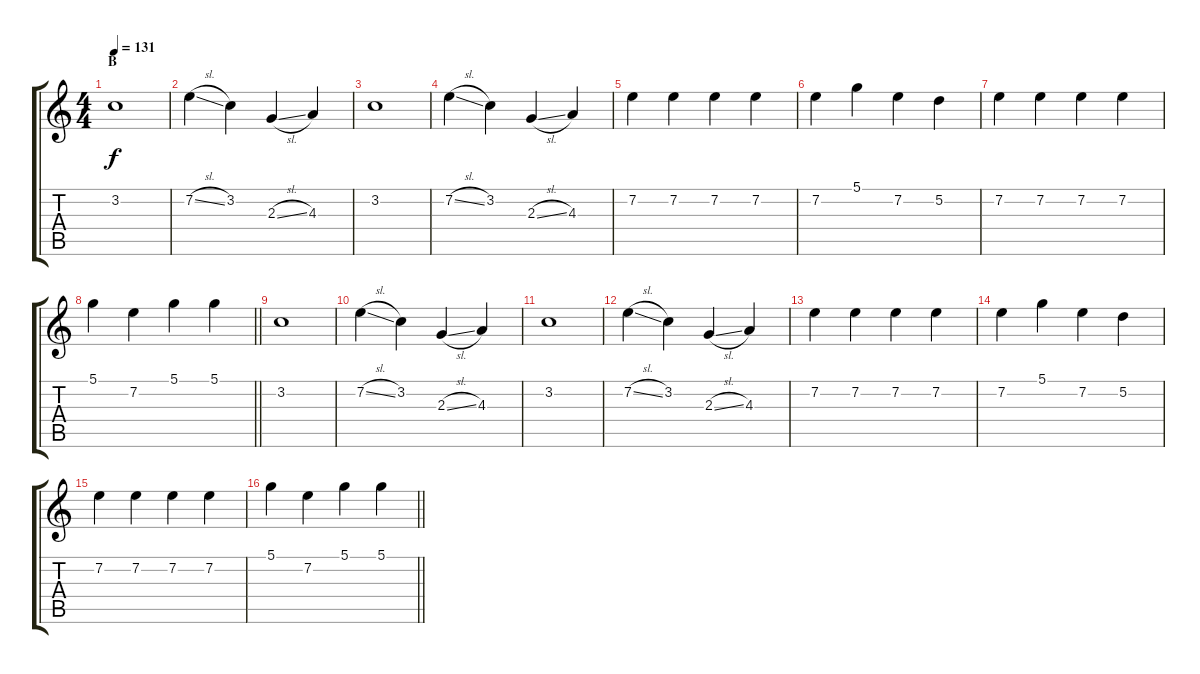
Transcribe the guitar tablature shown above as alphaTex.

\track "" {instrument acousticguitarsteel}
\staff {score tabs}
\tuning (D4 A3 F3 C3 G2 C2) {hide}
\ts (4 4)
\section ("" "B")
\tempo 131
\clef g2
\ks c
3.2.1{dy f instrument electricguitarjazz} |
7.2{sl}.4 3.2.4 2.3{sl}.4 4.3.4 |
3.2.1 |
7.2{sl}.4 3.2.4 2.3{sl}.4 4.3.4 |
7.2.4 7.2.4 7.2.4 7.2.4 |
7.2.4 5.1.4 7.2.4 5.2.4 |
7.2.4 7.2.4 7.2.4 7.2.4 |
\barLineRight lightlight
5.1.4 7.2.4 5.1.4 5.1.4 |
3.2.1 |
7.2{sl}.4 3.2.4 2.3{sl}.4 4.3.4 |
3.2.1 |
7.2{sl}.4 3.2.4 2.3{sl}.4 4.3.4 |
7.2.4 7.2.4 7.2.4 7.2.4 |
7.2.4 5.1.4 7.2.4 5.2.4 |
7.2.4 7.2.4 7.2.4 7.2.4 |
\barLineRight lightlight
5.1.4 7.2.4 5.1.4 5.1.4
